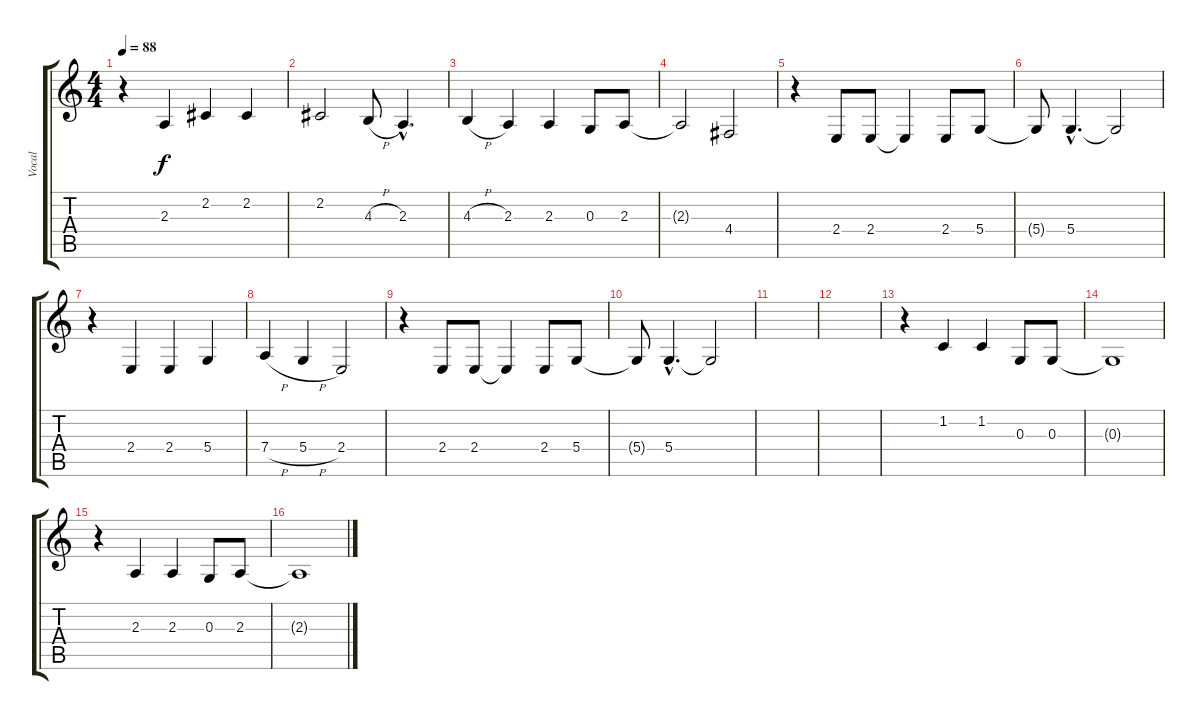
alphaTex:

\track ("Vocal" "Vocal") {instrument cello}
\staff {score tabs}
\tuning (E4 B3 G3 D3 A2 E2) {hide}
\ts (4 4)
\tempo 88
\clef g2
\ks c
r.4{dy f} 2.3.4 2.2.4 2.2.4 |
2.2.2 4.3{h}.8 2.3{hac}.4{d} |
4.3{h}.4 2.3.4 2.3.4 0.3.8 2.3.8 |
2.3{t}.2 4.4.2 |
r.4 2.4.8 2.4.8 2.4{t}.4 2.4.8 5.4.8 |
5.4{t}.8 5.4{hac}.4{d} 5.4{t}.2 |
r.4 2.4.4 2.4.4 5.4.4 |
7.4{h}.4 5.4{h}.4 2.4.2 |
r.4 2.4.8 2.4.8 2.4{t}.4 2.4.8 5.4.8 |
5.4{t}.8 5.4{hac}.4{d} 5.4{t}.2 |
|
|
r.4 1.2.4 1.2.4 0.3.8 0.3.8 |
0.3{t}.1 |
r.4 2.3.4 2.3.4 0.3.8 2.3.8 |
2.3{t}.1
